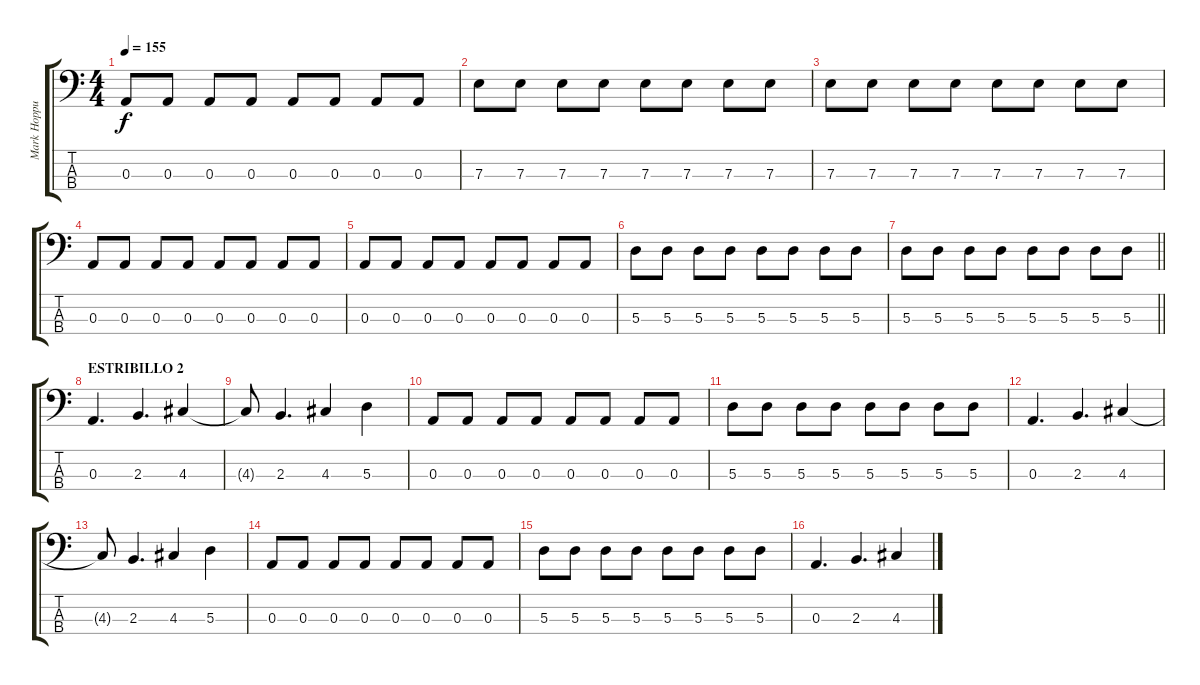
\track ("Mark Hoppus (Bajo)" "Mark Hoppu") {instrument electricbasspick}
\staff {score tabs}
\tuning (G2 D2 A1 E1) {hide}
\ts (4 4)
\tempo 155
\clef f4
\ks c
0.3.8{dy f} 0.3.8 0.3.8 0.3.8 0.3.8 0.3.8 0.3.8 0.3.8 |
7.3.8 7.3.8 7.3.8 7.3.8 7.3.8 7.3.8 7.3.8 7.3.8 |
7.3.8 7.3.8 7.3.8 7.3.8 7.3.8 7.3.8 7.3.8 7.3.8 |
0.3.8 0.3.8 0.3.8 0.3.8 0.3.8 0.3.8 0.3.8 0.3.8 |
0.3.8 0.3.8 0.3.8 0.3.8 0.3.8 0.3.8 0.3.8 0.3.8 |
5.3.8 5.3.8 5.3.8 5.3.8 5.3.8 5.3.8 5.3.8 5.3.8 |
\barLineRight lightlight
5.3.8 5.3.8 5.3.8 5.3.8 5.3.8 5.3.8 5.3.8 5.3.8 |
\section ("" "ESTRIBILLO 2")
0.3.4{d} 2.3.4{d} 4.3.4 |
4.3{t}.8 2.3.4{d} 4.3.4 5.3.4 |
0.3.8 0.3.8 0.3.8 0.3.8 0.3.8 0.3.8 0.3.8 0.3.8 |
5.3.8 5.3.8 5.3.8 5.3.8 5.3.8 5.3.8 5.3.8 5.3.8 |
0.3.4{d} 2.3.4{d} 4.3.4 |
4.3{t}.8 2.3.4{d} 4.3.4 5.3.4 |
0.3.8 0.3.8 0.3.8 0.3.8 0.3.8 0.3.8 0.3.8 0.3.8 |
5.3.8 5.3.8 5.3.8 5.3.8 5.3.8 5.3.8 5.3.8 5.3.8 |
0.3.4{d} 2.3.4{d} 4.3.4
